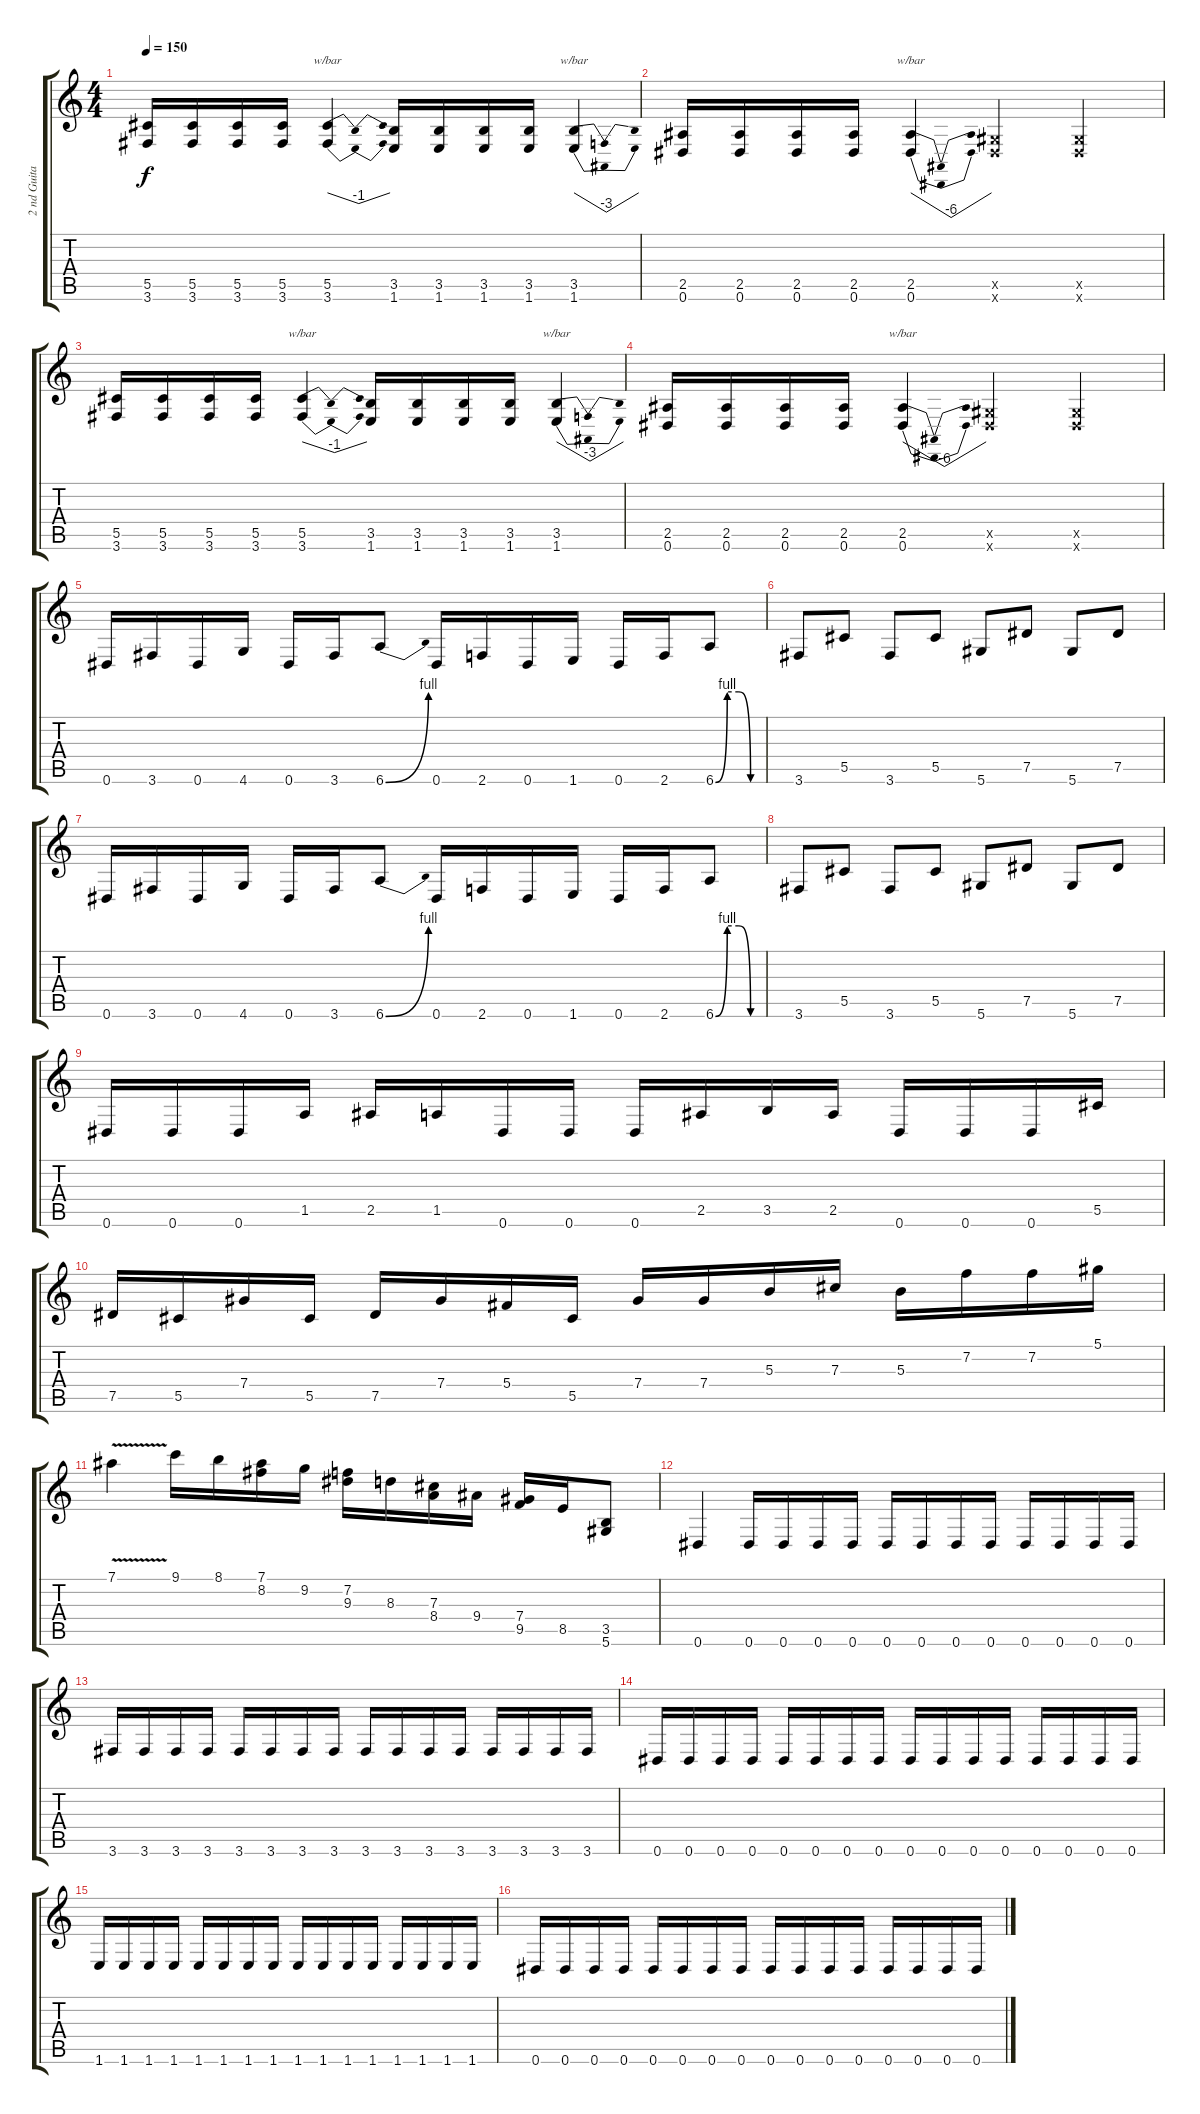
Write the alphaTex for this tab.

\track ("2 nd Guitar" "2 nd Guita") {instrument overdrivenguitar}
\staff {score tabs}
\tuning (Eb4 Bb3 Gb3 Db3 Ab2 Eb2) {hide}
\ts (4 4)
\tempo 150
\clef g2
\ks c
(5.5 3.6).16{dy f instrument overdrivenguitar} (5.5 3.6).16 (5.5 3.6).16 (5.5 3.6).16 (5.5 3.6).4{tbe (dip default 0 0 30 -4 60 0)} (3.5 1.6).16 (3.5 1.6).16 (3.5 1.6).16 (3.5 1.6).16 (3.5 1.6).4{tbe (dip default 0 0 30 -12 60 0)} |
(2.5 0.6).16 (2.5 0.6).16 (2.5 0.6).16 (2.5 0.6).16 (2.5 0.6).4{tbe (dip default 0 0 30 -24 60 0)} (0.5{x} 0.6{x}).4 (0.5{x} 0.6{x}).4 |
(5.5 3.6).16 (5.5 3.6).16 (5.5 3.6).16 (5.5 3.6).16 (5.5 3.6).4{tbe (dip default 0 0 30 -4 60 0)} (3.5 1.6).16 (3.5 1.6).16 (3.5 1.6).16 (3.5 1.6).16 (3.5 1.6).4{tbe (dip default 0 0 30 -12 60 0)} |
(2.5 0.6).16 (2.5 0.6).16 (2.5 0.6).16 (2.5 0.6).16 (2.5 0.6).4{tbe (dip default 0 0 30 -24 60 0)} (0.5{x} 0.6{x}).4 (0.5{x} 0.6{x}).4 |
0.6.16 3.6.16 0.6.16 4.6.16 0.6.16 3.6.16 6.6{be (bend 0 0 60 4)}.8 0.6.16 2.6.16 0.6.16 1.6.16 0.6.16 2.6.16 6.6{be (custom 0 0 15 4 30 4 45 0 60 0)}.8 |
3.6.8 5.5.8 3.6.8 5.5.8 5.6.8 7.5.8 5.6.8 7.5.8 |
0.6.16 3.6.16 0.6.16 4.6.16 0.6.16 3.6.16 6.6{be (bend 0 0 60 4)}.8 0.6.16 2.6.16 0.6.16 1.6.16 0.6.16 2.6.16 6.6{be (custom 0 0 15 4 30 4 45 0 60 0)}.8 |
3.6.8 5.5.8 3.6.8 5.5.8 5.6.8 7.5.8 5.6.8 7.5.8 |
0.6.16 0.6.16 0.6.16 1.5.16 2.5.16 1.5.16 0.6.16 0.6.16 0.6.16 2.5.16 3.5.16 2.5.16 0.6.16 0.6.16 0.6.16 5.5.16 |
7.5.16 5.5.16 7.4.16 5.5.16 7.5.16 7.4.16 5.4.16 5.5.16 7.4.16 7.4.16 5.3.16 7.3.16 5.3.16 7.2.16 7.2.16 5.1.16 |
7.1{v}.4 9.1.16 8.1.16 (7.1 8.2).16 9.2.16 (7.2 9.3).16 8.3.16 (7.3 8.4).16 9.4.16 (7.4 9.5).16 8.5.16 (3.5 5.6).8 |
0.6.4 0.6.16 0.6.16 0.6.16 0.6.16 0.6.16 0.6.16 0.6.16 0.6.16 0.6.16 0.6.16 0.6.16 0.6.16 |
3.6.16 3.6.16 3.6.16 3.6.16 3.6.16 3.6.16 3.6.16 3.6.16 3.6.16 3.6.16 3.6.16 3.6.16 3.6.16 3.6.16 3.6.16 3.6.16 |
0.6.16 0.6.16 0.6.16 0.6.16 0.6.16 0.6.16 0.6.16 0.6.16 0.6.16 0.6.16 0.6.16 0.6.16 0.6.16 0.6.16 0.6.16 0.6.16 |
1.6.16 1.6.16 1.6.16 1.6.16 1.6.16 1.6.16 1.6.16 1.6.16 1.6.16 1.6.16 1.6.16 1.6.16 1.6.16 1.6.16 1.6.16 1.6.16 |
0.6.16 0.6.16 0.6.16 0.6.16 0.6.16 0.6.16 0.6.16 0.6.16 0.6.16 0.6.16 0.6.16 0.6.16 0.6.16 0.6.16 0.6.16 0.6.16
